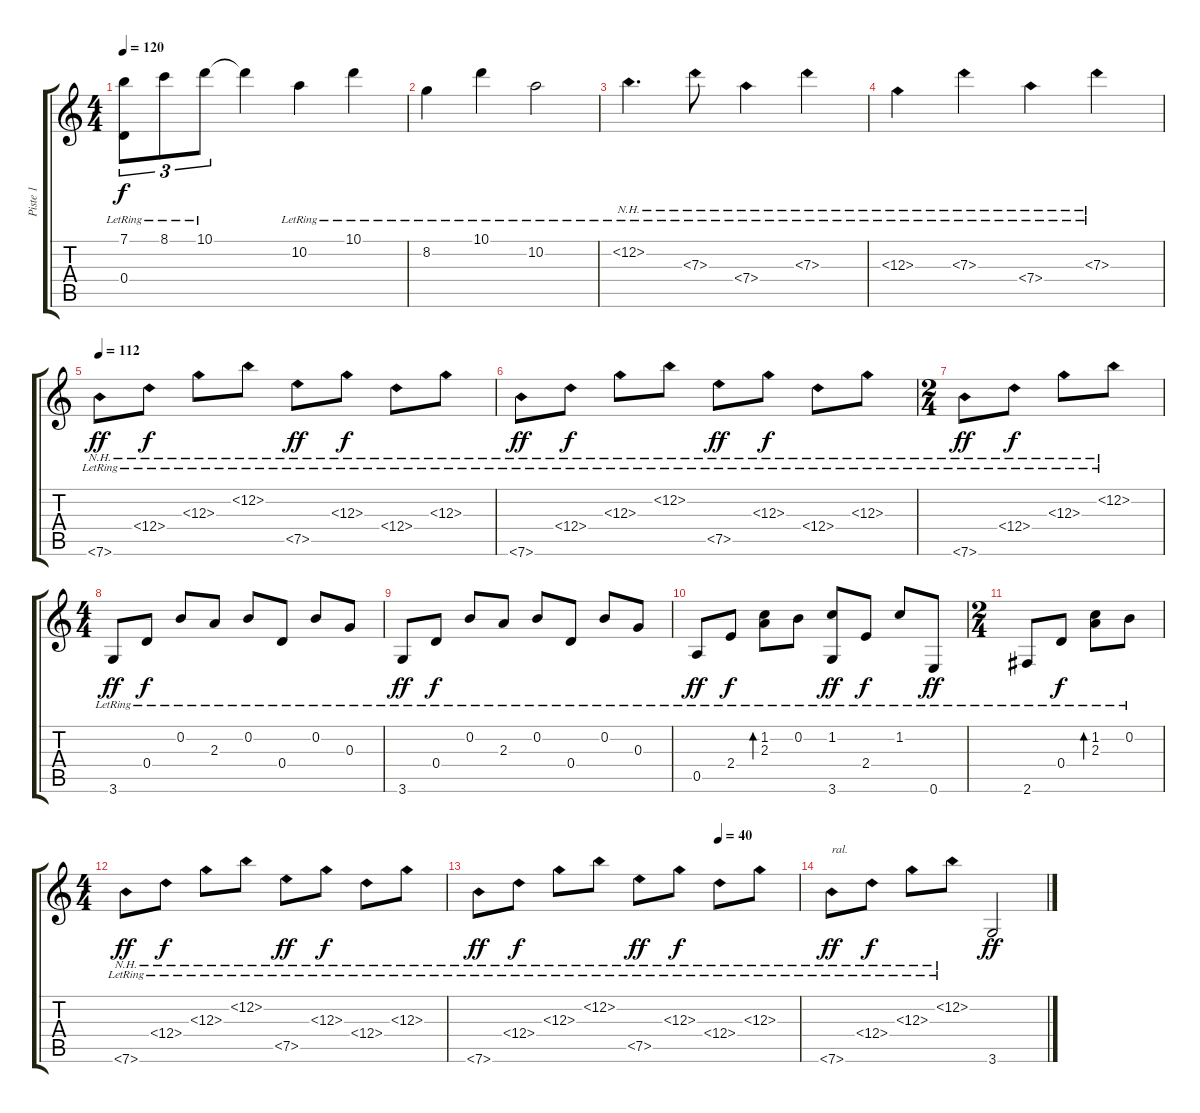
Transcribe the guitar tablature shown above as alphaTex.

\track ("Piste 1" "Piste 1") {instrument acousticguitarsteel}
\staff {score tabs}
\tuning (E4 B3 G3 D3 A2 E2) {hide}
\ts (4 4)
\tempo 120
\clef g2
\ks c
(7.1{lr} 0.4{lr}).8{tu (3 2) dy f} 8.1{lr}.8{tu (3 2)} 10.1{lr}.8{tu (3 2)} 10.1{t}.4 10.2{lr}.4 10.1{lr}.4 |
8.2{lr}.4 10.1{lr}.4 10.2{lr}.2 |
12.2{nh lr}.4{d} 7.3{nh lr}.8 7.4{nh lr}.4 7.3{nh lr}.4 |
12.3{nh lr}.4 7.3{nh lr}.4 7.4{nh lr}.4 7.3{nh lr}.4 |
\tempo 112
7.6{nh lr}.8{dy ff} 12.4{nh lr}.8{dy f} 12.3{nh lr}.8 12.2{nh lr}.8 7.5{nh lr}.8{dy ff} 12.3{nh lr}.8{dy f} 12.4{nh lr}.8 12.3{nh lr}.8 |
7.6{nh lr}.8{dy ff} 12.4{nh lr}.8{dy f} 12.3{nh lr}.8 12.2{nh lr}.8 7.5{nh lr}.8{dy ff} 12.3{nh lr}.8{dy f} 12.4{nh lr}.8 12.3{nh lr}.8 |
\ts (2 4)
7.6{nh lr}.8{dy ff} 12.4{nh lr}.8{dy f} 12.3{nh lr}.8 12.2{nh lr}.8 |
\ts (4 4)
3.6{lr}.8{dy ff} 0.4{lr}.8{dy f} 0.2{lr}.8 2.3{lr}.8 0.2{lr}.8 0.4{lr}.8 0.2{lr}.8 0.3{lr}.8 |
3.6{lr}.8{dy ff} 0.4{lr}.8{dy f} 0.2{lr}.8 2.3{lr}.8 0.2{lr}.8 0.4{lr}.8 0.2{lr}.8 0.3{lr}.8 |
0.5{lr}.8{dy ff} 2.4{lr}.8{dy f} (1.2{lr} 2.3{lr}).8{bd 120} 0.2{lr}.8 (1.2{lr} 3.6{lr}).8{dy ff} 2.4{lr}.8{dy f} 1.2{lr}.8 0.6{lr}.8{dy ff} |
\ts (2 4)
2.6{lr}.8 0.4{lr}.8{dy f} (1.2{lr} 2.3{lr}).8{bd 120} 0.2{lr}.8 |
\ts (4 4)
7.6{nh lr}.8{dy ff} 12.4{nh lr}.8{dy f} 12.3{nh lr}.8 12.2{nh lr}.8 7.5{nh lr}.8{dy ff} 12.3{nh lr}.8{dy f} 12.4{nh lr}.8 12.3{nh lr}.8 |
\tempo (40 0.75)
7.6{nh lr}.8{dy ff} 12.4{nh lr}.8{dy f} 12.3{nh lr}.8 12.2{nh lr}.8 7.5{nh lr}.8{dy ff} 12.3{nh lr}.8{dy f} 12.4{nh lr}.8 12.3{nh lr}.8 |
7.6{nh lr}.8{txt "ral." dy ff} 12.4{nh lr}.8{dy f} 12.3{nh lr}.8 12.2{nh lr}.8 3.6.2{dy ff}
